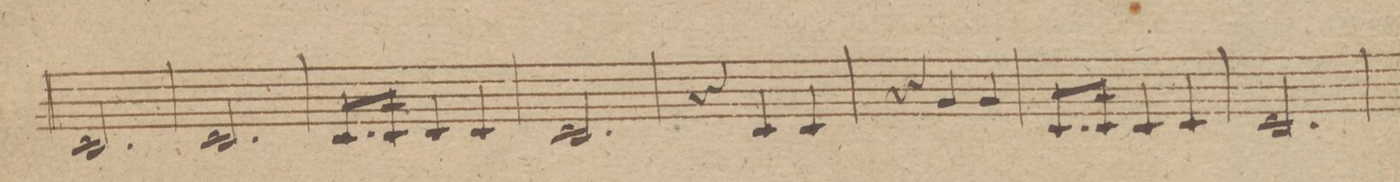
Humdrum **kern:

**kern	**dynam
*I"Clarino 1mo in E.	*
*clefG2	*
*k[f#c#g#d#]	*
*met(c|)	*
*M3/4	*
2.e/	.
=241	=241
2.e/	.
=242	=242
8.e/L	.
16e/Jk	.
4e/	.
4e/	.
=243	=243
2.e/	.
=244	=244
4r	.
4e/	.
4e/	.
=245	=245
4r	.
4b\	.
4b\	.
=246	=246
8.e/L	.
16e/Jk	.
4e/	.
4e/	.
=247	=247
2.e/	.
=248	=248
*-	*-
